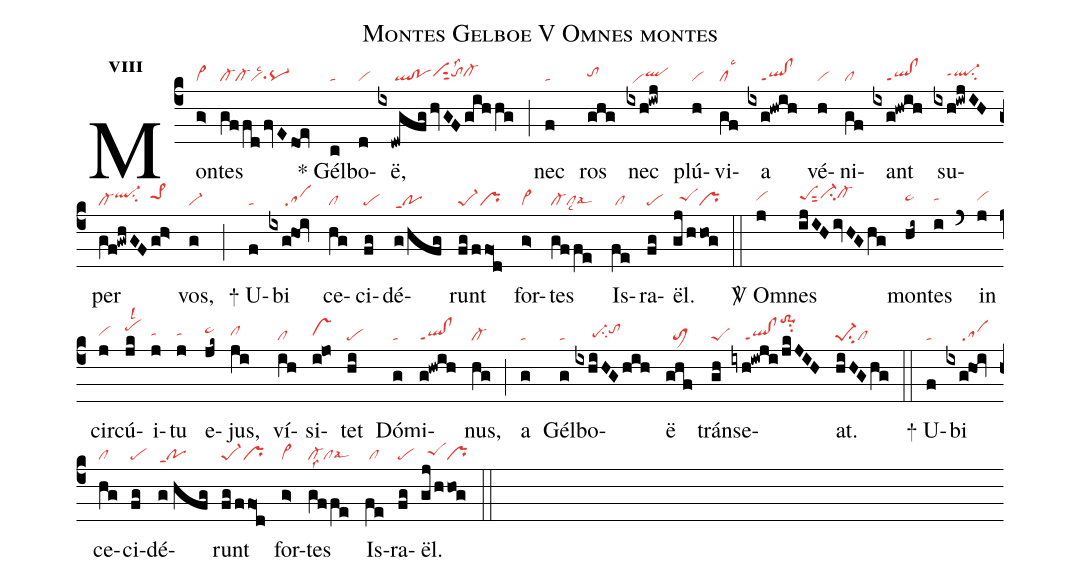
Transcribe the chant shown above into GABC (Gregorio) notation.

name:Montes Gelboe V Omnes montes;
office-part:re;
mode:8;
nabc-lines:1;
%%
initial-style: 1;
name:Montes Gelboe
mode: 8;
office-part: Responsorium;
annotation: Resp.;
annotation: viii;
nabc-lines:1;
%%
(c4) Mon(g>|vi>)tes(gf/fdfvEdoe|cl-cl-visu1lsc2pq-) <sp>*</sp> Gél(c|ta)bo(d|vi)ë,(ixdwgfghvGFgih/hg|/////ql!povihhsut2tohhlss2cl-hh) (;) nec(f|ta) ros(ghg|tohh) nec(ixh!iwj|//viheqlhh) plú(h|vi)vi(gf|cllsc3)a(ixg!hwih|////ql!clppt1) vé(h|vi)ni(gf|cl)ant(ixg!hwih|////ql!clppt1) su(ixh!iwjIH|////ql-hhppt1su2)per(gf!gwhGFgh>|cl-ql-hisu2pe>1hi) vos,(g|vi-) (;)

<sp>+</sp> U(f|ta)bi(ixg@hoi|/////sa) ce(hg|cl)ci(fg|pe)dé(g/hfg|poppt1)runt(fg/ffo1d|pe-1pr) for(g>|vi>)tes(gf/fe|cl-cllsc8lsal6) Is(fe|/cl)ra(fg|pe)ël.(gj/hhog|//peShhpr) (::)

<sp>V/</sp> Om(j|vihh)nes(ijIHivHGhg|peShhsut2ci-hicl-hi) mon(hi~|pe~hh)tes(i|tahh) (`) in(j|vihh) cir(j|vihh)cú(jk|pehjlsl2)i(j|tahh)tu(j|tahh) e(jk~|pe~hi)jus,(ji|clhh) ví(ih|cl)si(i!jo|vshh)tet(hi|pe) Dó(g|ta)mi(g!hwih|ql!clppt1)nus,(hg|cl-) (;) a(g|ta) Gél(g|ta)bo(ixhiHGhih|/////pe-hgsu2tohi)ë(ghf|//toM1) trán(gh|peS)se(iyh!iwji/jkJIH|////ql!clppt1to-1hmsu2)at.(hiHGhg|pe-1su2cl) (::)

<sp>+</sp> U(f|ta)bi(ixg@hoi|/////sa) ce(hg|cl)ci(fg|pe)dé(g//hfg|poppt1)runt(fg/ffo1d|pe-1pr) for(g>|vi>)tes(gf/fe|cl-lss8cllsal6) Is(fe|/cl)ra(fg|pe)ël.(gj/hhog|//peShhpr) (::)
